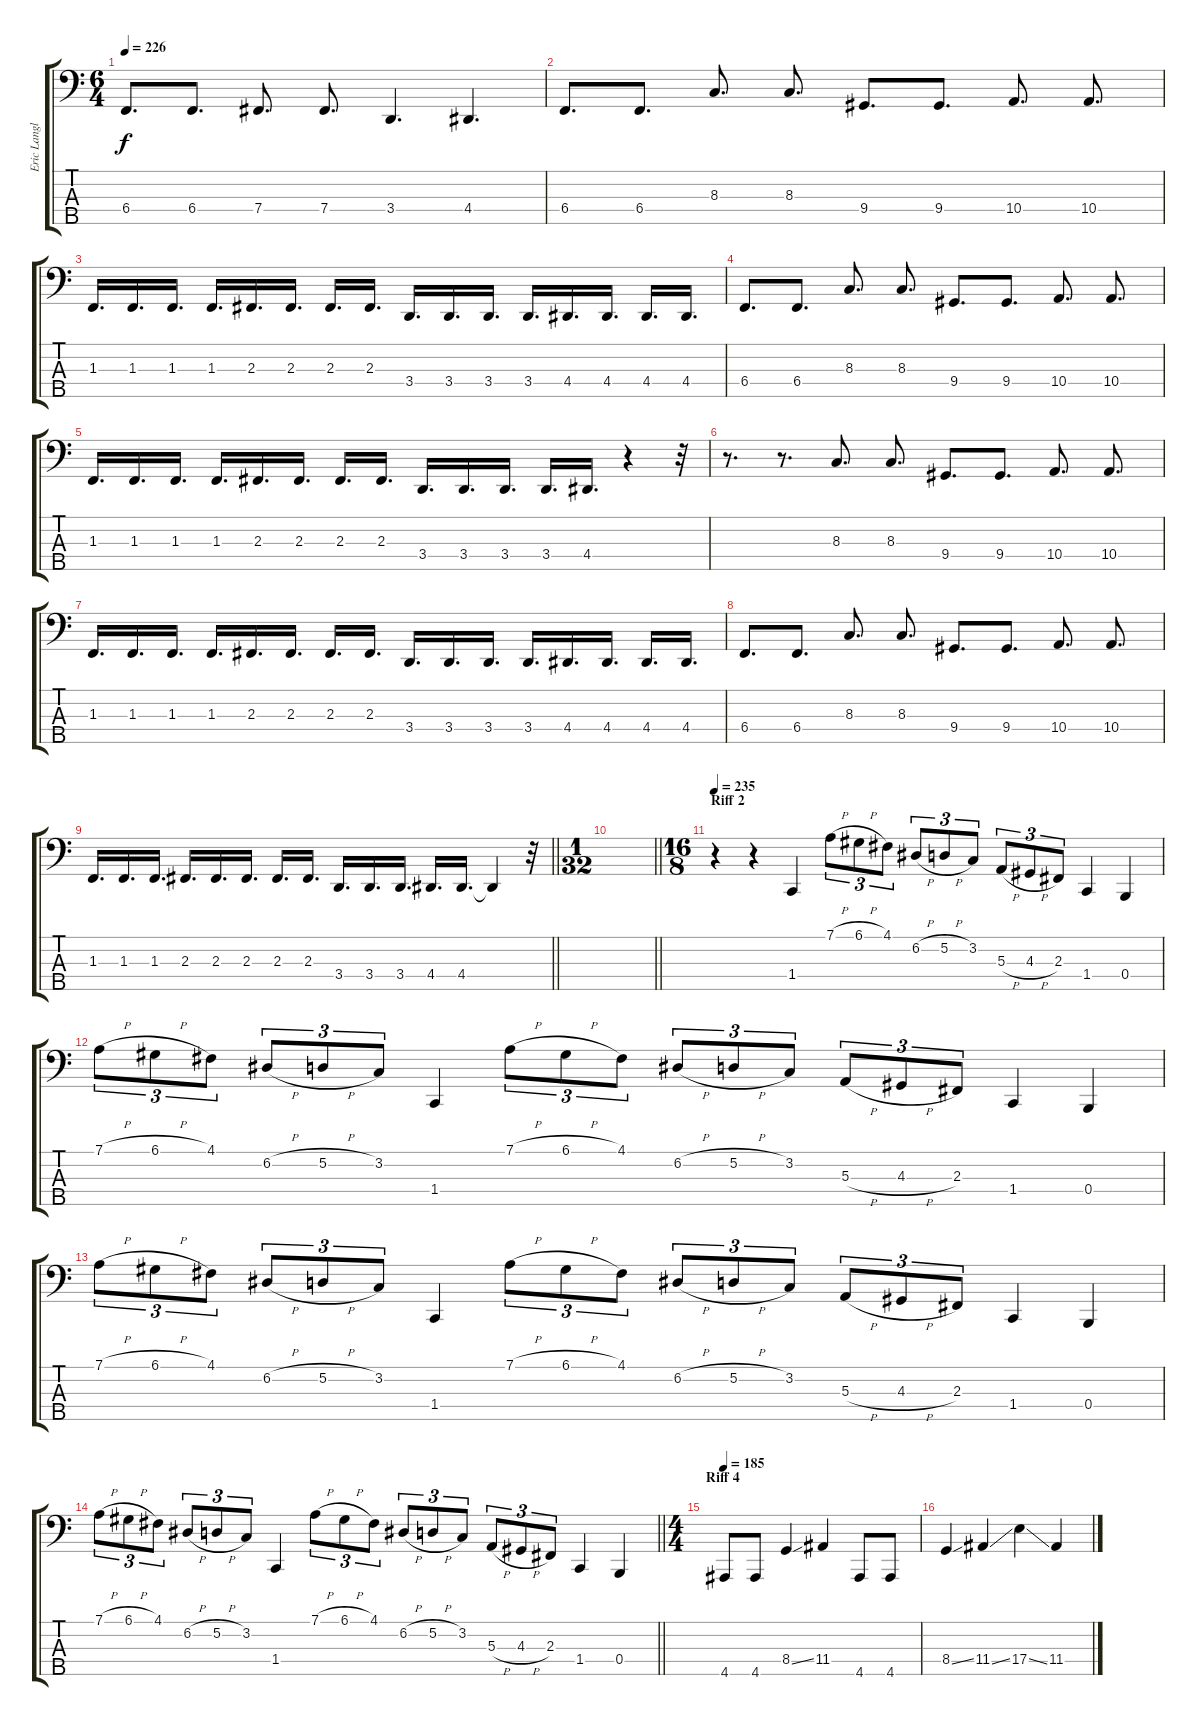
\track ("Eric Langlois" "Eric Langl") {instrument electricbassfinger}
\staff {score tabs}
\tuning (D2 A1 E1 B0 Gb0) {hide}
\ts (6 4)
\tempo 226
\clef f4
\ks c
6.4.8{d dy f} 6.4.8{d} 7.4.8{d} 7.4.8{d} 3.4.4{d} 4.4.4{d} |
6.4.8{d} 6.4.8{d} 8.3.8{d} 8.3.8{d} 9.4.8{d} 9.4.8{d} 10.4.8{d} 10.4.8{d} |
1.3.16{d} 1.3.16{d} 1.3.16{d} 1.3.16{d} 2.3.16{d} 2.3.16{d} 2.3.16{d} 2.3.16{d} 3.4.16{d} 3.4.16{d} 3.4.16{d} 3.4.16{d} 4.4.16{d} 4.4.16{d} 4.4.16{d} 4.4.16{d} |
6.4.8{d} 6.4.8{d} 8.3.8{d} 8.3.8{d} 9.4.8{d} 9.4.8{d} 10.4.8{d} 10.4.8{d} |
1.3.16{d} 1.3.16{d} 1.3.16{d} 1.3.16{d} 2.3.16{d} 2.3.16{d} 2.3.16{d} 2.3.16{d} 3.4.16{d} 3.4.16{d} 3.4.16{d} 3.4.16{d} 4.4.16{d} r.4 r.32 |
r.8{d} r.8{d} 8.3.8{d} 8.3.8{d} 9.4.8{d} 9.4.8{d} 10.4.8{d} 10.4.8{d} |
1.3.16{d} 1.3.16{d} 1.3.16{d} 1.3.16{d} 2.3.16{d} 2.3.16{d} 2.3.16{d} 2.3.16{d} 3.4.16{d} 3.4.16{d} 3.4.16{d} 3.4.16{d} 4.4.16{d} 4.4.16{d} 4.4.16{d} 4.4.16{d} |
6.4.8{d} 6.4.8{d} 8.3.8{d} 8.3.8{d} 9.4.8{d} 9.4.8{d} 10.4.8{d} 10.4.8{d} |
\barLineRight lightlight
1.3.16{d} 1.3.16{d} 1.3.16{d} 2.3.16{d} 2.3.16{d} 2.3.16{d} 2.3.16{d} 2.3.16{d} 3.4.16{d} 3.4.16{d} 3.4.16{d} 4.4.16{d} 4.4.16{d} 4.4{t}.4 r.32 |
\ts (1 32)
\barLineRight lightlight
|
\ts (16 8)
\section ("" "Riff 2")
\tempo 235
r.4 r.4 1.4.4 7.1{h}.8{tu (3 2)} 6.1{h}.8{tu (3 2)} 4.1.8{tu (3 2)} 6.2{h}.8{tu (3 2)} 5.2{h}.8{tu (3 2)} 3.2.8{tu (3 2)} 5.3{h}.8{tu (3 2)} 4.3{h}.8{tu (3 2)} 2.3.8{tu (3 2)} 1.4.4 0.4.4 |
7.1{h}.8{tu (3 2)} 6.1{h}.8{tu (3 2)} 4.1.8{tu (3 2)} 6.2{h}.8{tu (3 2)} 5.2{h}.8{tu (3 2)} 3.2.8{tu (3 2)} 1.4.4 7.1{h}.8{tu (3 2)} 6.1{h}.8{tu (3 2)} 4.1.8{tu (3 2)} 6.2{h}.8{tu (3 2)} 5.2{h}.8{tu (3 2)} 3.2.8{tu (3 2)} 5.3{h}.8{tu (3 2)} 4.3{h}.8{tu (3 2)} 2.3.8{tu (3 2)} 1.4.4 0.4.4 |
7.1{h}.8{tu (3 2)} 6.1{h}.8{tu (3 2)} 4.1.8{tu (3 2)} 6.2{h}.8{tu (3 2)} 5.2{h}.8{tu (3 2)} 3.2.8{tu (3 2)} 1.4.4 7.1{h}.8{tu (3 2)} 6.1{h}.8{tu (3 2)} 4.1.8{tu (3 2)} 6.2{h}.8{tu (3 2)} 5.2{h}.8{tu (3 2)} 3.2.8{tu (3 2)} 5.3{h}.8{tu (3 2)} 4.3{h}.8{tu (3 2)} 2.3.8{tu (3 2)} 1.4.4 0.4.4 |
\barLineRight lightlight
7.1{h}.8{tu (3 2)} 6.1{h}.8{tu (3 2)} 4.1.8{tu (3 2)} 6.2{h}.8{tu (3 2)} 5.2{h}.8{tu (3 2)} 3.2.8{tu (3 2)} 1.4.4 7.1{h}.8{tu (3 2)} 6.1{h}.8{tu (3 2)} 4.1.8{tu (3 2)} 6.2{h}.8{tu (3 2)} 5.2{h}.8{tu (3 2)} 3.2.8{tu (3 2)} 5.3{h}.8{tu (3 2)} 4.3{h}.8{tu (3 2)} 2.3.8{tu (3 2)} 1.4.4 0.4.4 |
\ts (4 4)
\section ("" "Riff 4")
\tempo 185
4.5.8 4.5.8 8.4{ss}.4 11.4.4 4.5.8 4.5.8 |
8.4{ss}.4 11.4{ss}.4 17.4{ss}.4 11.4.4
